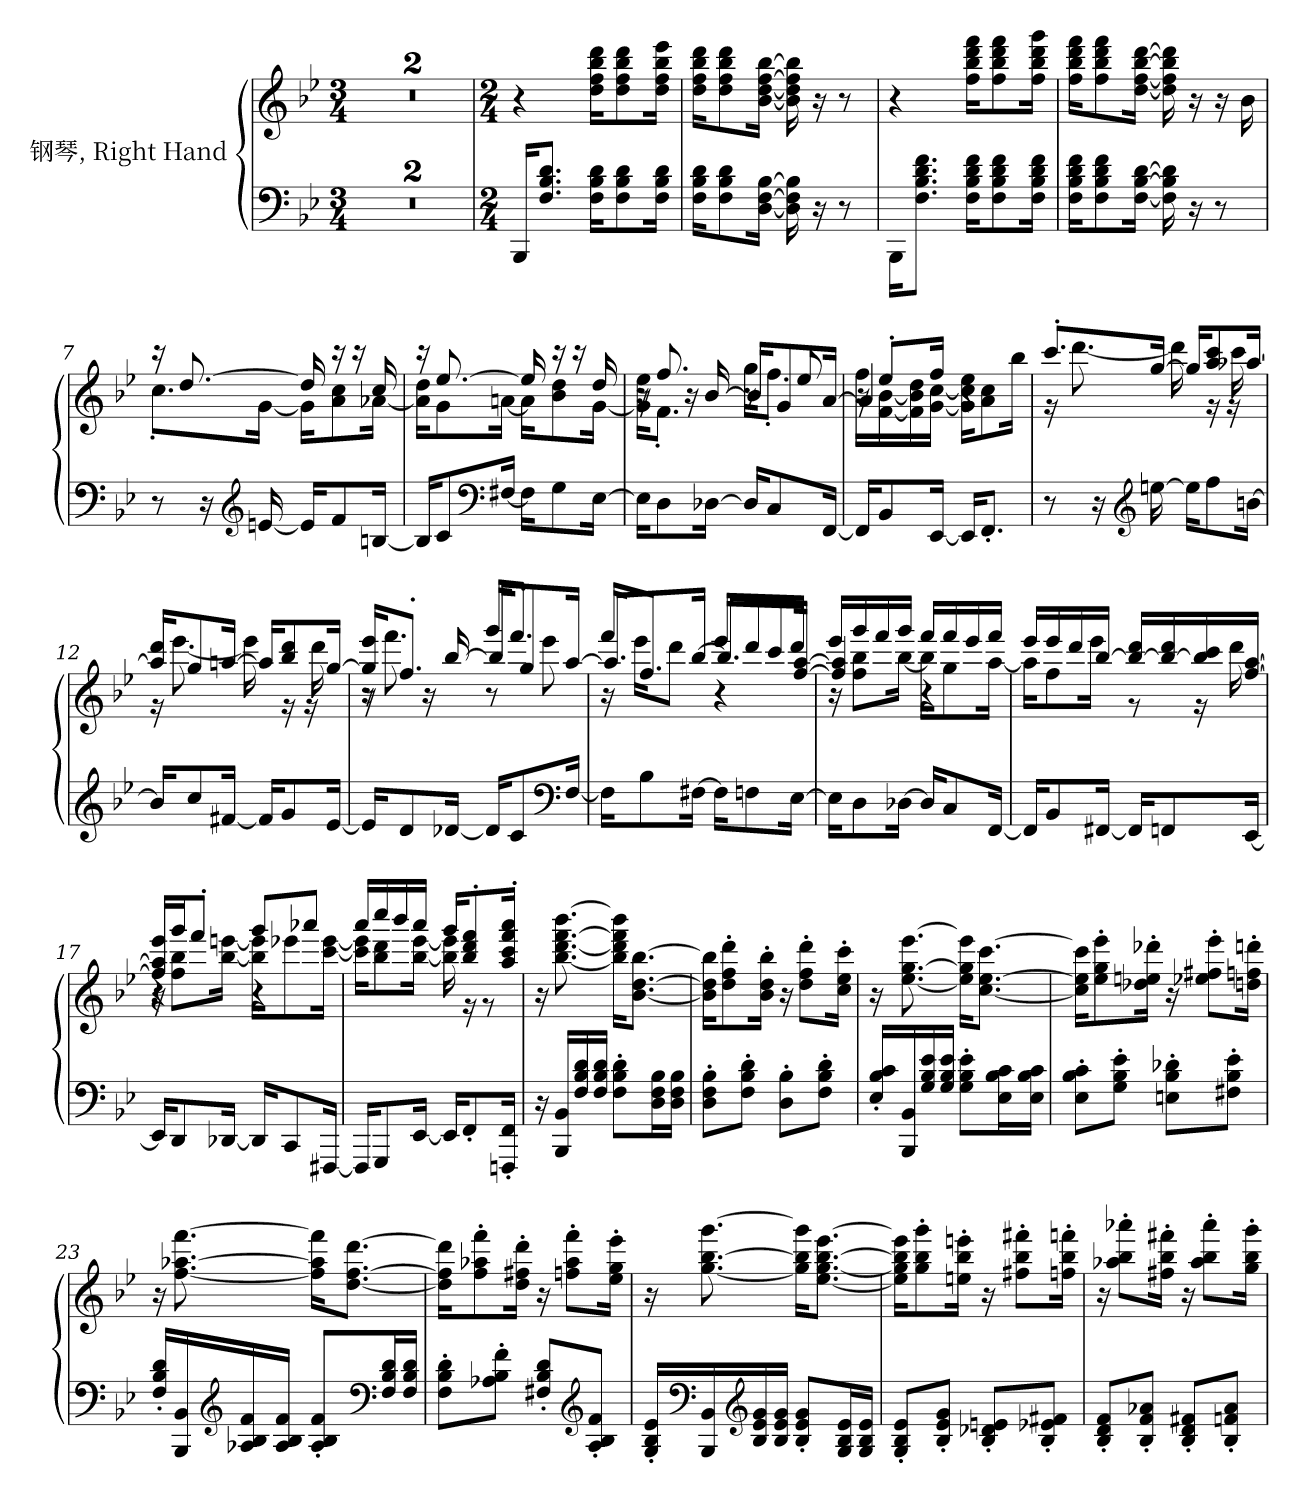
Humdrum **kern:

**kern	**kern
*part1	*part1
*staff2	*staff1
*I"钢琴, Right Hand	*
*clefF4	*clefG2
*k[b-e-]	*k[b-e-]
*M3/4	*M3/4
*MM110	*MM110
=1	=1
2.r	2.r
=2	=2
2.r	2.r
=3	=3
*M2/4	*M2/4
*	*MM151
16BBB-/KL	4r
8.F/ 8.B-/ 8.d/J	.
*	*MM118
16F\ 16B-\ 16d\KL	16dd\ 16ff\ 16bb-\ 16ddd\KL
*	*MM110
8F\ 8B-\ 8d\	8dd\ 8ff\ 8bb-\ 8ddd\
*	*MM113
16F\ 16B-\ 16d\Jk	16dd\ 16ff\ 16bb-\ 16eee-\Jk
=4	=4
*	*MM115
16F\ 16B-\ 16d\KL	16dd\ 16ff\ 16bb-\ 16ddd\KL
*	*MM97
8F\ 8B-\ 8d\	8dd\ 8ff\ 8bb-\ 8ddd\
*	*MM94
[16D\ [16F\ [16B-\Jk	[16b-\ [16dd\ [16ff\ [16bb-\Jk
16D\] 16F\] 16B-\]	16b-\] 16dd\] 16ff\] 16bb-\]
16r	16r
8r	8r
=5	=5
*	*MM161
16BBB-\KL	4r
8.F\ 8.B-\ 8.d\ 8.f\J	.
*	*MM113
16F\ 16B-\ 16d\ 16f\KL	16ff\ 16bb-\ 16ddd\ 16fff\KL
*	*MM110
8F\ 8B-\ 8d\ 8f\	8ff\ 8bb-\ 8ddd\ 8fff\
*	*MM113
16F\ 16B-\ 16d\ 16f\Jk	16ff\ 16bb-\ 16ddd\ 16ggg\Jk
=6	=6
*	*MM103
16F\ 16B-\ 16d\ 16f\KL	16ff\ 16bb-\ 16ddd\ 16fff\KL
*	*MM80
8F\ 8B-\ 8d\ 8f\	8ff\ 8bb-\ 8ddd\ 8fff\
*	*MM63
[16F\ [16B-\ [16d\Jk	[16dd\ [16ff\ [16bb-\ [16ddd\Jk
16F\] 16B-\] 16d\]	16dd\] 16ff\] 16bb-\] 16ddd\]
*	*MM13
16r	16r
8r	16r
*	*MM113
.	16b-\
!!LO:LB:g=z
=7	=7
*	*MM104
*	*^
8r	16r	8.cc'\L
*	*MM110	*
.	[8.dd/	.
16r	.	.
*clefG2	*	*
*	*MM108	*
[16en/	.	[16g\Jk
16e/KL]	16dd/]	16g\KL]
*	*MM106	*
8f/	16r	8a\ 8cc\
.	16r	.
*	*MM108	*
[16Bn/Jk	16cc/	[16a-X\Jk
=8	=8	=8
*	*MM113	*
16B/KL]	16r	16a-\] 16dd\KL
*	*MM108	*
8c/	[8.ee-/	8g\
*clefF4	*	*
*	*MM106	*
[16F#X/Jk	.	[16an\Jk
16F#\KL]	16ee-/]	16a\KL]
*	*MM103	*
8G\	16r	8b-\ 8dd\
.	16r	.
*	*MM110	*
[16E-\Jk	16dd/	[16g\Jk
*	*v	*v
=9	=9
*	*MM111
*	*^
*	*	*^
16E-\KL]	16r	16g\] 16ee-\KL	8r
*	*MM104	*	*
8D\	8.ff/	8.f'\J	.
.	.	.	16r
*	*MM96	*	*
[16D-X\Jk	.	.	[16b-/
*	*MM99	*	*
16D-/KL]	8r	16gg\KL	16b-/KL]
*	*MM91	*	*
8C/	.	8.ff'\J	8g/
*	*MM85	*	*
.	8ee-/	.	.
[16FF/Jk	.	.	[16a/Jk
!!LO:LB:g=z	!!	!!
=10	=10	=10	=10
*	*MM73	*	*
16FF/KL]	16r	16ff\LL	4a/]
*	*MM65	*	*
8BB-/	8ee-'/L	[16f\ [16b-\	.
*	*MM58	*	*
.	.	16f\] 16b-\] 16dd\	.
*	*MM49	*	*
[16EE-/Jk	16ff/Jk	[16g\ [16cc\JJ	.
*	*MM34	*	*
16EE-/KL]	4r	16g\] 16cc\] 16ee-\KL	4r
*	*MM13	*	*
8.FF'/J	.	8a\ 8cc\	.
*	*MM104	*	*
.	.	16bb-\Jk	.
*	*v	*v	*v
=11	=11
*	*MM113
*	*^
8r	8.ccc'/L	16r
*	*MM111	*
.	.	[8.ddd\
16r	.	.
*clefG2	*	*
*	*MM110	*
[16een\	[16gg/Jk	.
16ee\KL]	16gg/KL]	16ddd\]
*	*MM113	*
8ff\	8aa/ 8ccc/	16r
.	.	16r
*	*MM116	*
[16bn\Jk	[16aa-X/Jk	16ccc\
=12	=12	=12
*	*MM118	*
16b/KL]	16aa-/] 16ddd/KL	16r
*	*MM111	*
8cc/	8gg/	[8.eee-\
*	*MM116	*
[16f#X/Jk	[16aan/Jk	.
16f#/KL]	16aa/KL]	16eee-\]
*	*MM113	*
8g/	8bb-/ 8ddd/	16r
.	.	16r
*	*MM118	*
[16e-/Jk	[16gg/Jk	16ddd\
*	*v	*v
!!LO:LB:g=z
=13	=13
*	*MM115
*	*^
*	*	*^
16e-/KL]	16gg/] 16eee-/KL	16r	8r
*	*MM111	*	*
8d/	8.ff'/J	8.fff\	.
.	.	.	16r
*	*MM113	*	*
[16d-X/Jk	.	.	[16bb-/
*	*MM116	*	*
16d-/KL]	16ggg/KL	8r	16bb-/KL]
*	*MM113	*	*
8c/	8.fff'/J	.	8gg/
*	*MM111	*	*
.	.	8eee-\	.
*clefF4	*	*	*
*	*MM113	*	*
[16F/Jk	.	.	[16aa/Jk
=14	=14	=14	=14
16F\KL]	16fff/KL	16r	8.aa/L]
8B-\	8.ff'/J	16eee-\KL	.
.	.	8ddd\J	.
*	*MM115	*	*
[16F#X\Jk	.	.	[16bb-/Jk
16F#\KL]	16eee-/LL	4r	8.bb-/L]
*	*MM116	*	*
8Fn\	16ddd/	.	.
.	16ccc/	.	.
*	*MM115	*	*
[16E-\Jk	16ddd/JJ	.	[16ff/ [16aa/Jk
=15	=15	=15	=15
*	*MM113	*	*
16E-\KL]	16eee-/LL	16r	4ff/] 4aa/]
*	*MM115	*	*
8D\	16ggg/	8ff\ 8bb-\L	.
*	*MM122	*	*
.	16fff/	.	.
*	*MM115	*	*
[16D-X\Jk	16ggg/JJ	[16bb-\Jk	.
*	*MM110	*	*
16D-/KL]	16fff/LL	16bb-\KL]	4r
*	*MM113	*	*
8C/	16fff/	8gg\	.
.	16eee-/	.	.
*	*MM111	*	*
[16FF/Jk	16fff/JJ	[16aa\Jk	.
*	*v	*v	*v
!!LO:LB:g=z
=16	=16
*	*MM115
*	*^
16FF/KL]	16eee-/LL	16aa\KL]
*	*MM113	*
8BB-/	16eee-/	8ff\
*	*MM120	*
.	16ddd/	.
*	*MM115	*
[16FF#X/Jk	[16bb-/JJ	16eee-\Jk
*	*MM111	*
16FF#/KL]	16bb-/_ 16ddd/LL	8r
*	*MM116	*
8FFn/	16bb-/_ 16ddd/	.
*	*MM115	*
.	16bb-/] 16ccc/	16r
[16EE-/Jk	[16ff/ [16aa/JJ	16ddd\
*	*v	*v
=17	=17
*	*MM116
*	*^
*	*	*^
16EE-/KL]	16ff/] 16aa/] 16eee-/LL	16r	4r
*	*MM115	*	*
8DD/	16ggg/J	8ff\ 8bb-\L	.
.	8fff'/J	.	.
*	*MM113	*	*
[16DD-X/Jk	.	[16bb-\ [16eeen\Jk	.
16DD-/KL]	4r	16bb-\] 16eee\]KL	8ggg/L
*	*MM115	*	*
8CC/	.	8eee-X\	.
*	*MM113	*	*
.	.	.	8aaa-X/J
*	*MM115	*	*
[16FFF#X/Jk	.	[16ccc\ [16eee-\Jk	.
*	*v	*v	*v
=18	=18
*	*MM111
*	*^
16FFF#/KL]	16aaa/LL	16ccc\] 16eee-\]KL
*	*MM103	*
8GGG/	16cccc/	8bb-\ 8ddd\
*	*MM116	*
.	16bbb-/	.
*	*MM125	*
[16EE-/Jk	16aaa/JJ	[16bb-\ [16eee-\Jk
*	*MM118	*
16EE-/KL]	16ggg/KL	16bb-\] 16eee-\]
*	*MM106	*
8FF'/	8bb-/' 8ddd/' 8fff/'	16r
.	.	8r
*	*MM97	*
16FFFn/' 16FF/'Jk	16aa/' 16ccc/' 16fff/' 16aaa/'Jk	.
*	*v	*v
!!LO:LB:g=z
=19	=19
16r	16r
*	*MM79
16BBB-/ 16BB-/LL	[8.bb-\ [8.ddd\ [8.fff\ [8.bbb-\
16F/ 16B-/ 16d/	.
16F/ 16B-/ 16d/JJ	.
*	*MM115
8F\' 8B-\' 8d\'L	16bb-\] 16ddd\] 16fff\] 16bbb-\]KL
*	*MM104
.	[8.b-\ [8.dd\ [8.bb-\J
16D\ 16F\ 16B-\L	.
16D\ 16F\ 16B-\JJ	.
=20	=20
*	*MM79
8D\' 8F\' 8B-\'L	16b-\] 16dd\] 16bb-\]KL
*	*MM116
.	8dd\' 8ff\' 8ddd\'
8F\' 8B-\' 8d\'J	.
*	*MM120
.	16b-\' 16dd\' 16bb-\'Jk
*	*MM113
8D\' 8B-\'L	16r
*	*MM120
.	8dd\' 8ff\' 8ddd\'L
8F\' 8B-\' 8d\'J	.
*	*MM120
.	16cc\' 16ee-\' 16ccc\'Jk
=21	=21
*	*MM87
16E-/' 16B-/' 16c/'LL	16r
*	*MM84
16BBB-/ 16BB-/	[8.ee-\ [8.gg\ [8.eee-\
16G/ 16B-/ 16e-/	.
16G/ 16B-/ 16e-/JJ	.
*	*MM115
8G\' 8B-\' 8e-\'L	16ee-\] 16gg\] 16eee-\]KL
*	*MM106
.	[8.cc\ [8.ee-\ [8.ccc\J
16E-\ 16B-\ 16c\L	.
16E-\ 16B-\ 16c\JJ	.
=22	=22
*	*MM77
8E-\' 8B-\' 8c\'L	16cc\] 16ee-\] 16ccc\]KL
*	*MM116
.	8ee-\' 8gg\' 8eee-\'
8G\' 8B-\' 8e-\'J	.
*	*MM118
.	16dd-X\' 16een\' 16ddd-X\'Jk
*	*MM106
8En\' 8B-\' 8d-X\'L	16r
*	*MM118
.	8ee-X\' 8ff#X\' 8eee-\'L
8F#X\' 8B-\' 8e-\'J	.
*	*MM118
.	16ddn\' 16ffn\' 16dddn\'Jk
!!LO:PB:g=z
=23	=23
*	*MM85
16F/' 16B-/' 16d/'LL	16r
*	*MM82
16BBB-/ 16BB-/	[8.ff\ [8.aa-X\ [8.fff\
*clefG2	*
16A-X/ 16B-/ 16f/	.
16A-/ 16B-/ 16f/JJ	.
*	*MM115
8A-/' 8B-/' 8f/'L	16ff\] 16aa-\] 16fff\]KL
*	*MM104
.	[8.dd\ [8.ff\ [8.ddd\J
*clefF4	*
16F/ 16B-/ 16d/L	.
16F/ 16B-/ 16d/JJ	.
=24	=24
*	*MM87
8F\' 8B-\' 8d\'L	16dd\] 16ff\] 16ddd\]KL
*	*MM115
.	8ff\' 8aa-X\' 8fff\'
8A-X\' 8B-\' 8f\'J	.
*	*MM118
.	16dd\' 16ff#X\' 16ddd\'Jk
*	*MM106
8F#X/' 8B-/' 8d/'L	16r
*	*MM120
.	8ffn\' 8aa-\' 8fff\'L
*clefG2	*
8A-/' 8B-/' 8f/'J	.
*	*MM120
.	16ee-\' 16gg\' 16eee-\'Jk
=25	=25
*	*MM75
16G/' 16B-/' 16e-/'LL	16r
*clefF4	*
*	*MM72
16BBB-/ 16BB-/	[8.gg\ [8.bb-\ [8.ggg\
*clefG2	*
16B-/ 16e-/ 16g/	.
16B-/ 16e-/ 16g/JJ	.
*	*MM111
8B-/' 8e-/' 8g/'L	16gg\] 16bb-\] 16ggg\]KL
*	*MM106
.	[8.ee-\ [8.gg\ [8.bb-\ [8.eee-\J
16G/ 16B-/ 16e-/L	.
16G/ 16B-/ 16e-/JJ	.
!!LO:LB:g=z
=26	=26
*	*MM85
8G/' 8B-/' 8e-/'L	16ee-\] 16gg\] 16bb-\] 16eee-\]KL
*	*MM115
.	8gg\' 8bb-\' 8ggg\'
8B-/' 8e-/' 8g/'J	.
*	*MM113
.	16een\' 16bb-\' 16eeen\'Jk
*	*MM108
8B-/' 8d-X/' 8en/'L	16r
*	*MM120
.	8ff#X\' 8bb-\' 8fff#X\'L
8B-/' 8e-X/' 8f#X/'J	.
*	*MM118
.	16ffn\' 16bb-\' 16fffn\'Jk
=27	=27
*	*MM103
8B-/' 8d/' 8f/'L	16r
*	*MM113
.	8aa-X\' 8bb-\' 8aaa-X\'L
8B-/' 8f/' 8a-X/'J	.
*	*MM115
.	16ff#X\' 16bb-\' 16fff#X\'Jk
8B-/' 8d/' 8f#X/'L	16r
*	*MM113
.	8aa-\' 8bb-\' 8aaa-\'L
8B-/' 8fn/' 8a-/'J	.
*	*MM113
.	16gg\' 16bb-\' 16ggg\'Jk
=	=
*-	*-
